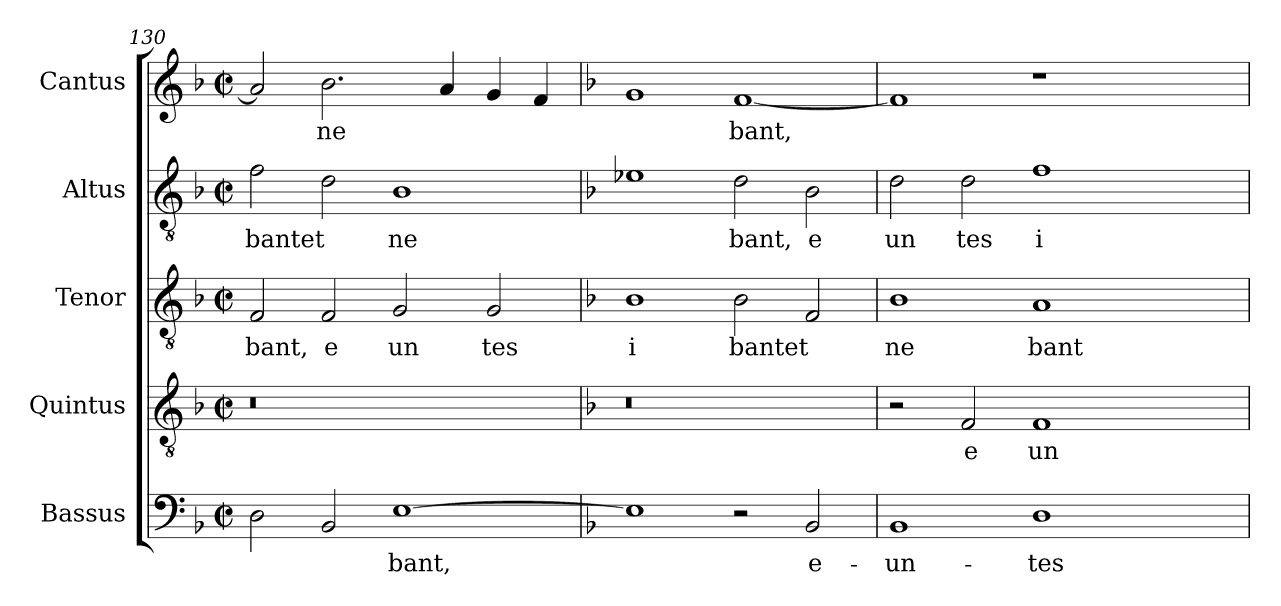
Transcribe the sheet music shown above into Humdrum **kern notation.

**kern	**text	**kern	**text	**kern	**text	**kern	**text	**kern	**text
*part5	*part5	*part4	*part4	*part3	*part3	*part2	*part2	*part1	*part1
*staff5	*staff5	*staff4	*staff4	*staff3	*staff3	*staff2	*staff2	*staff1	*staff1
*I"Bassus	*	*I"Quintus	*	*I"Tenor	*	*I"Altus	*	*I"Cantus	*
*clefF4	*	*clefGv2	*	*clefGv2	*	*clefGv2	*	*clefG2	*
*k[b-]	*	*k[b-]	*	*k[b-]	*	*k[b-]	*	*k[b-]	*
*F:	*	*F:	*	*F:	*	*F:	*	*F:	*
*M2/2	*	*M2/2	*	*M2/2	*	*M2/2	*	*M2/2	*
*met(c|)	*	*met(c|)	*	*met(c|)	*	*met(c|)	*	*met(c|)	*
=130	=130	=130	=130	=130	=130	=130	=130	=130	=130
!	!	!	!	!	!LO:LY:b:cj	!	!LO:LY:b:cj	!	!
2D\	.	0r	.	2F/	bant,	2f\	bantet	2a/]	.
!	!	!	!	!	!LO:LY:b:cj	!	!	!	!LO:LY:b:cj
2BB-/	.	.	.	2F/	e	2d\	.	2.b-\	ne
!	!LO:LY:b	!	!	!	!LO:LY:b:cj	!	!LO:LY:b:cj	!	!
[>1E	-bant,	.	.	2G/	un	1B-	ne	.	.
.	.	.	.	.	.	.	.	4a/	.
!	!	!	!	!	!LO:LY:b:cj	!	!	!	!
.	.	.	.	2G/	tes	.	.	4g/	.
.	.	.	.	.	.	.	.	4f/	.
=131	=131	=131	=131	=131	=131	=131	=131	=131	=131
*k[b-]	*	*	*	*	*	*	*	*	*
*F:	*	*	*	*	*	*	*	*	*
!	!	!	!	!	!LO:LY:b:cj	!	!	!	!
1E]	.	0r	.	1B-	i	1e-	.	1g	.
!	!	!	!	!	!LO:LY:b:cj	!	!LO:LY:b:cj	!	!LO:LY:b
2r	.	.	.	2B-\	bantet	2d\	bant,	[<1f	bant,
!	!LO:LY:b:cj	!	!	!	!	!	!LO:LY:b:cj	!	!
2BB-/	e-	.	.	2F/	.	2B-\	e	.	.
=132	=132	=132	=132	=132	=132	=132	=132	=132	=132
!	!LO:LY:b:cj	!	!	!	!LO:LY:b:cj	!	!LO:LY:b:cj	!	!
1BB-	-un-	2r	.	1B-	ne	2d\	un	1f]	.
!	!	!	!LO:LY:b:cj	!	!	!	!LO:LY:b:cj	!	!
.	.	2F/	e	.	.	2d\	tes	.	.
!	!LO:LY:b:cj	!	!LO:LY:b:cj	!	!LO:LY:b:cj	!	!LO:LY:b:cj	!LO:N:vis=1	!
1D	-tes	1F	un	1A	bant	1f	i	0r	.
1ryy	.	1ryy	.	1ryy	.	1ryy	.	.	.
=	=	=	=	=	=	=	=	=	=
*-	*-	*-	*-	*-	*-	*-	*-	*-	*-
